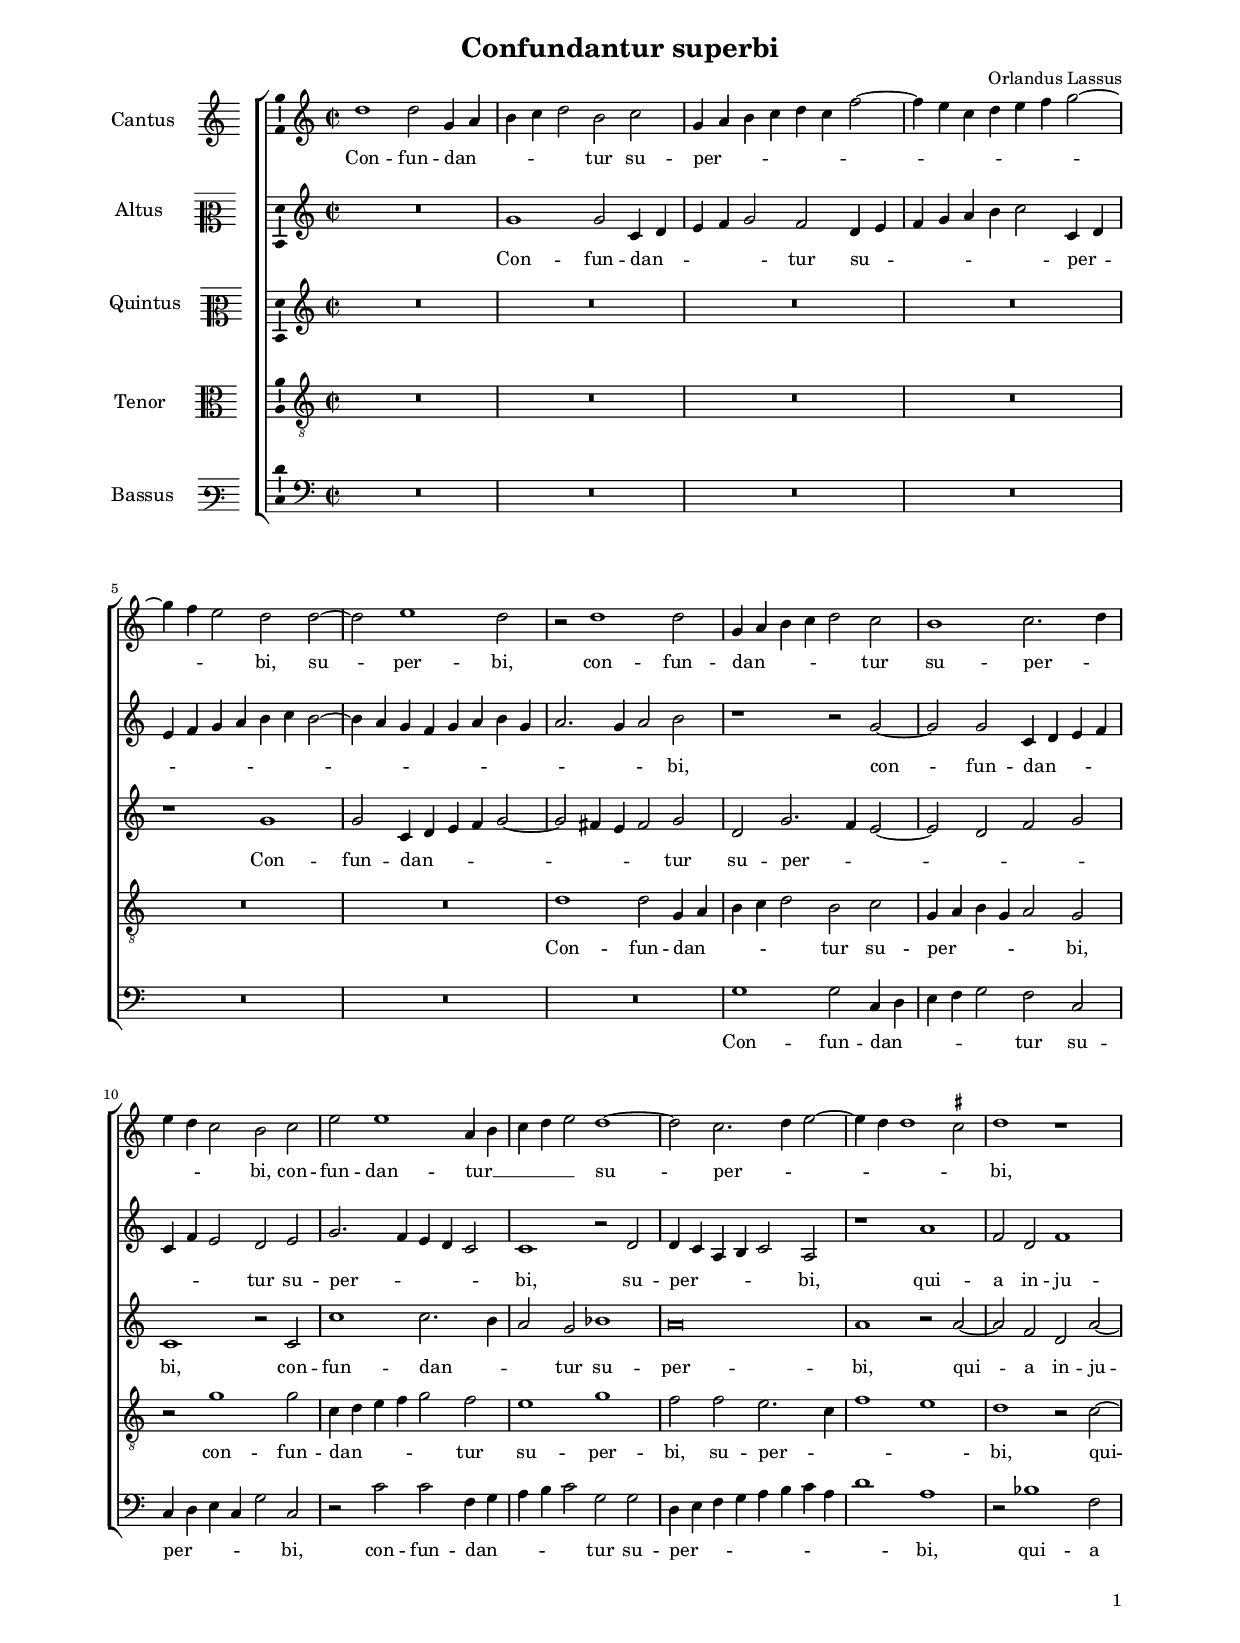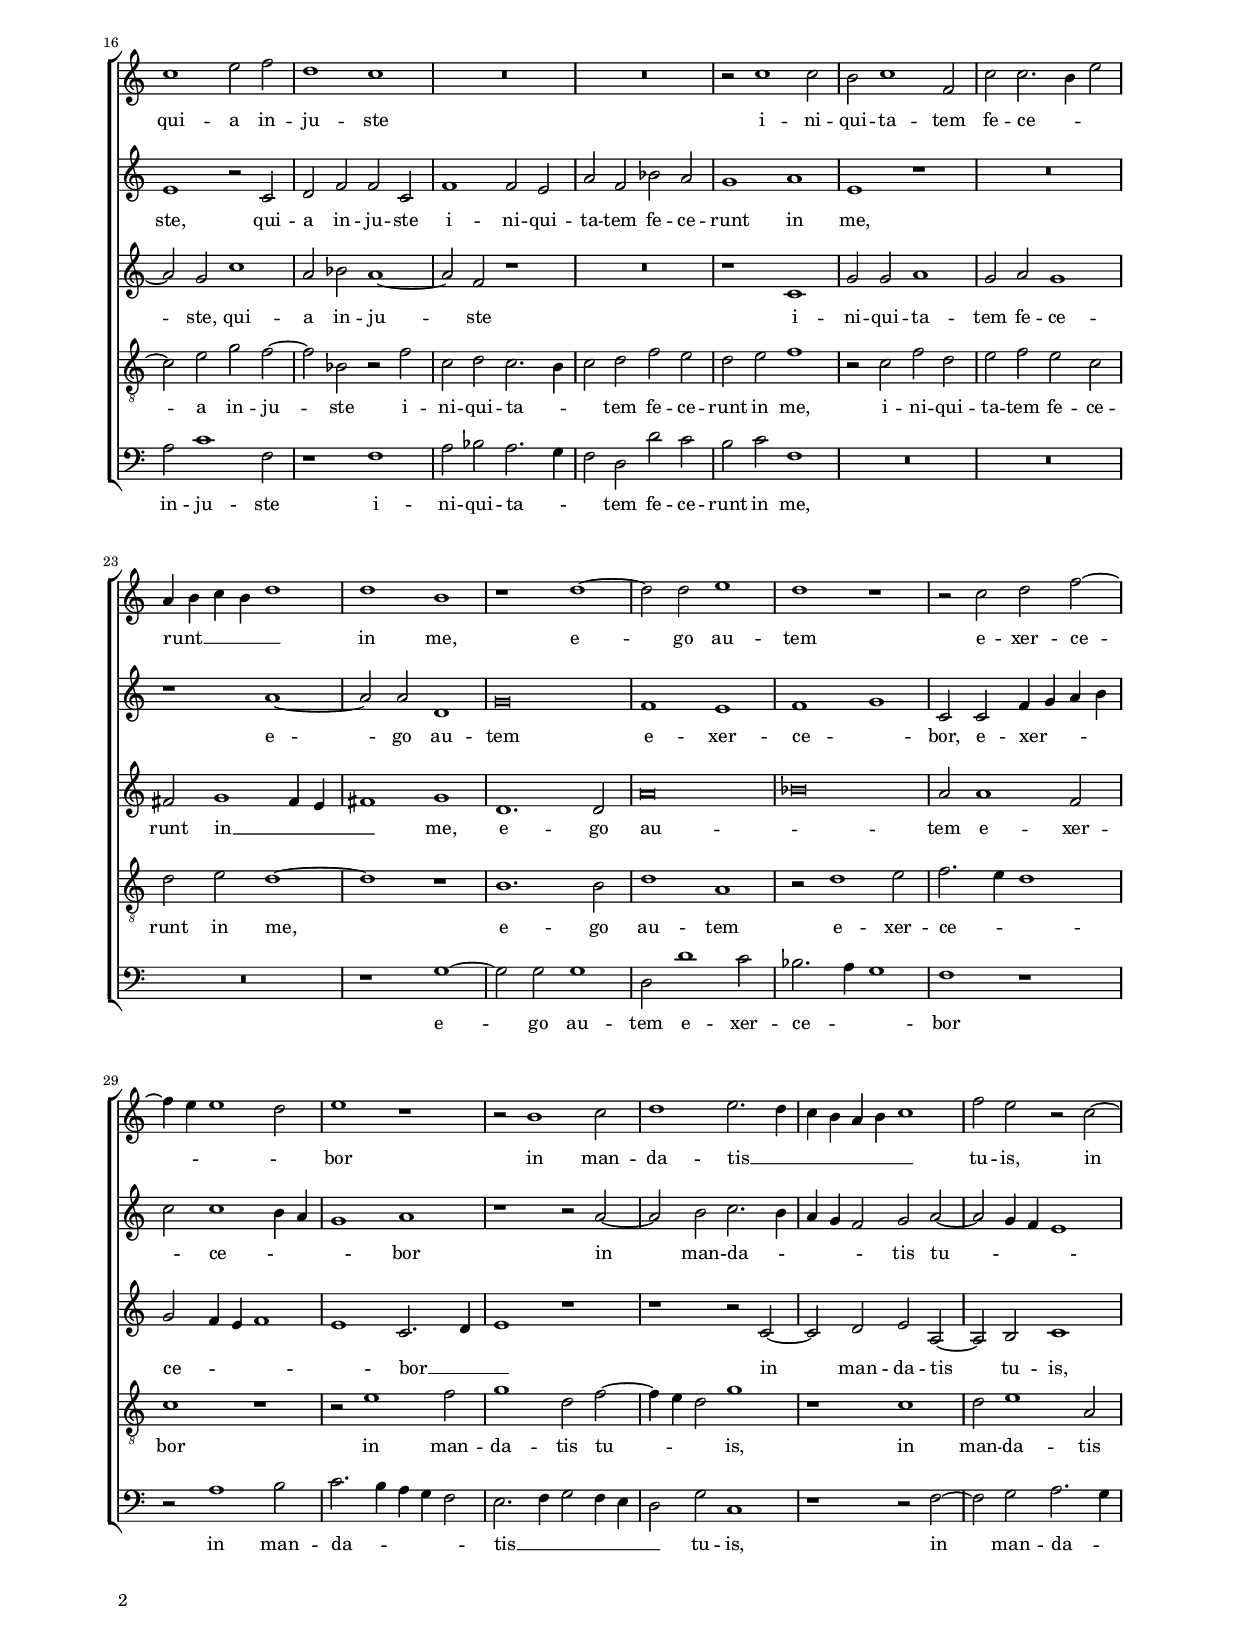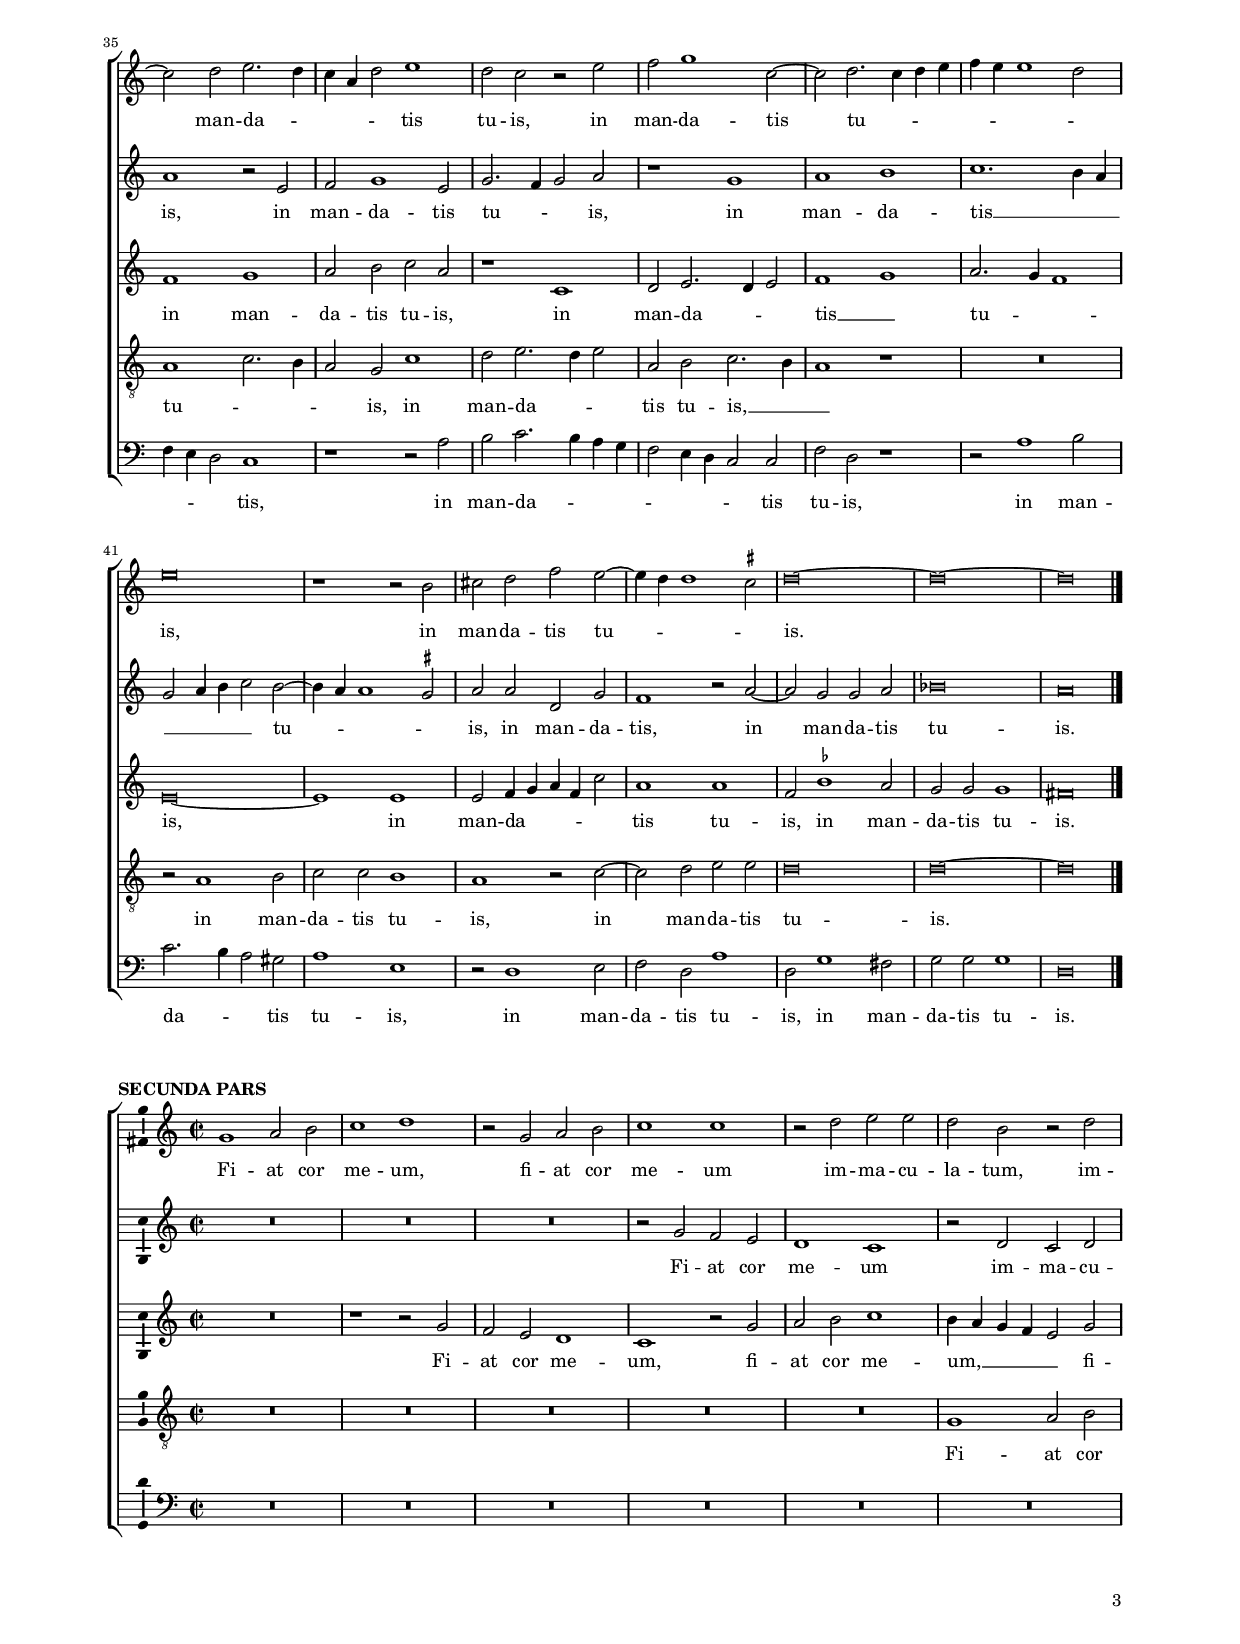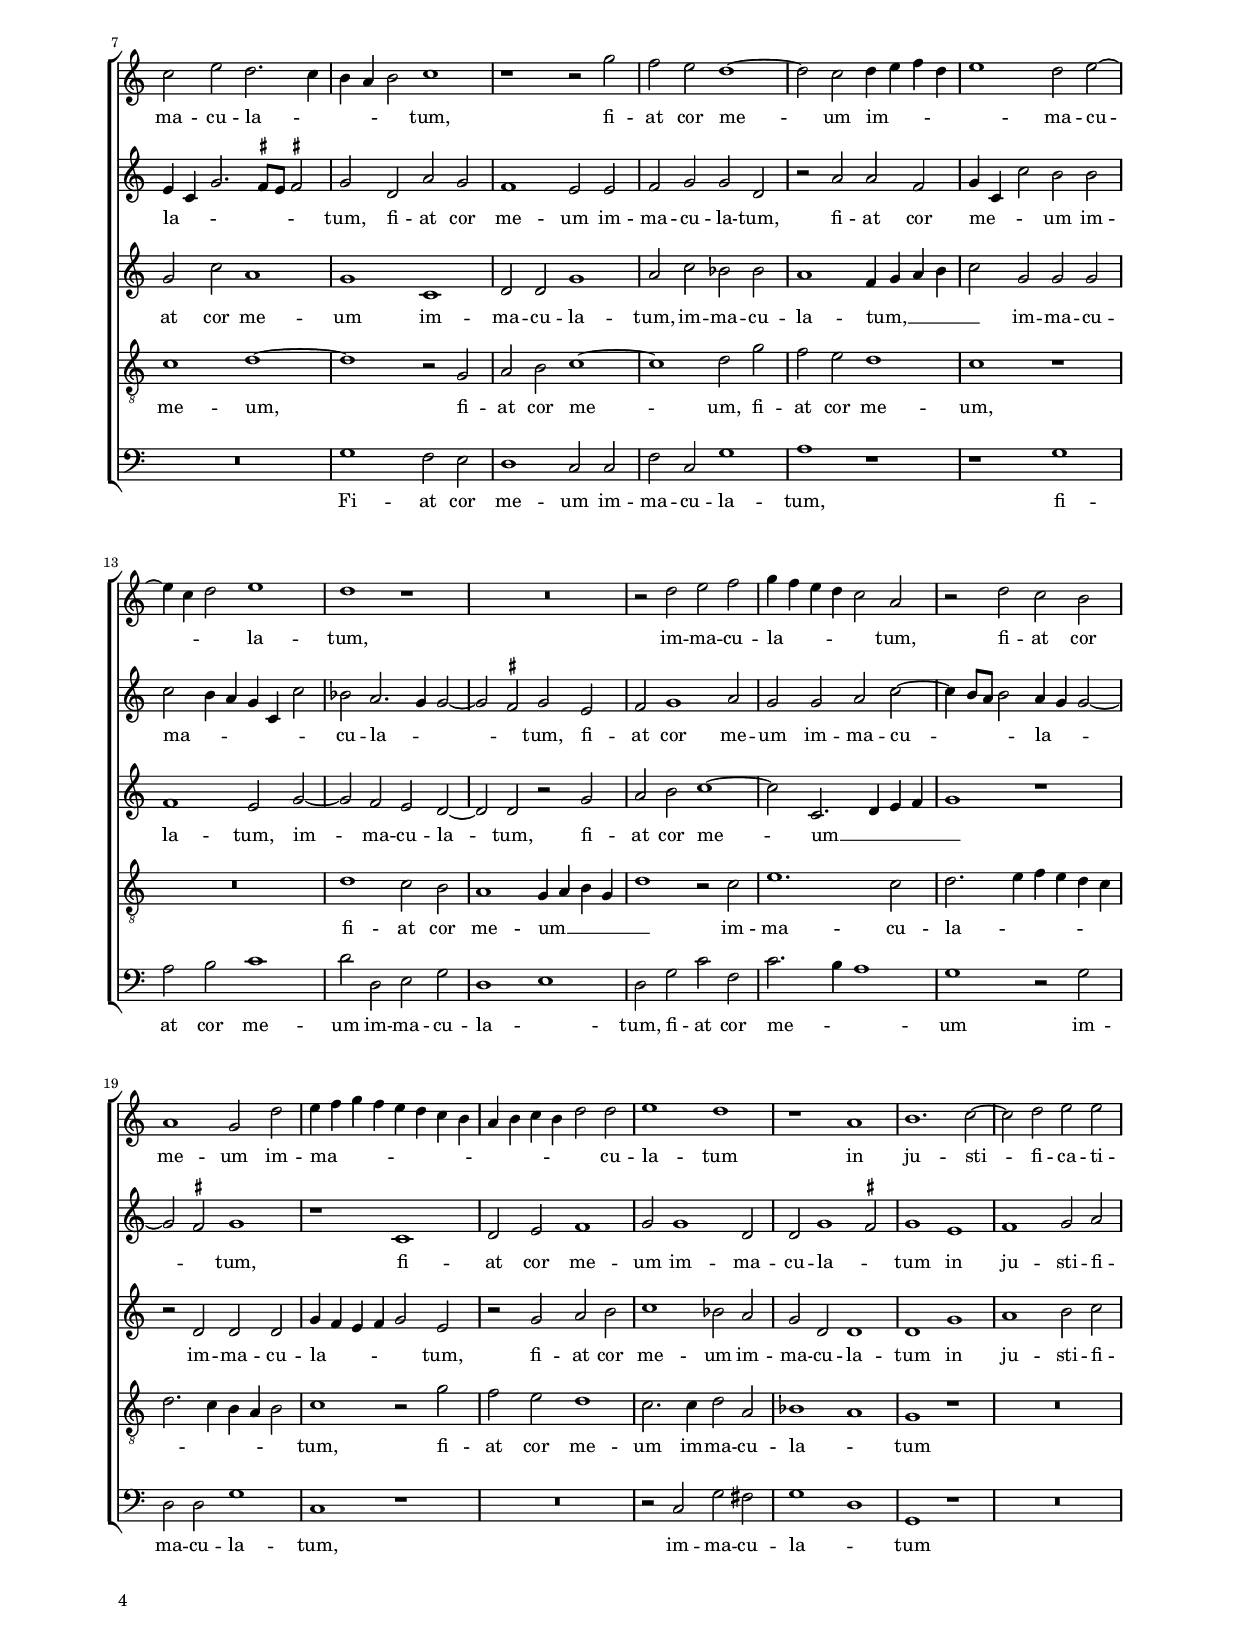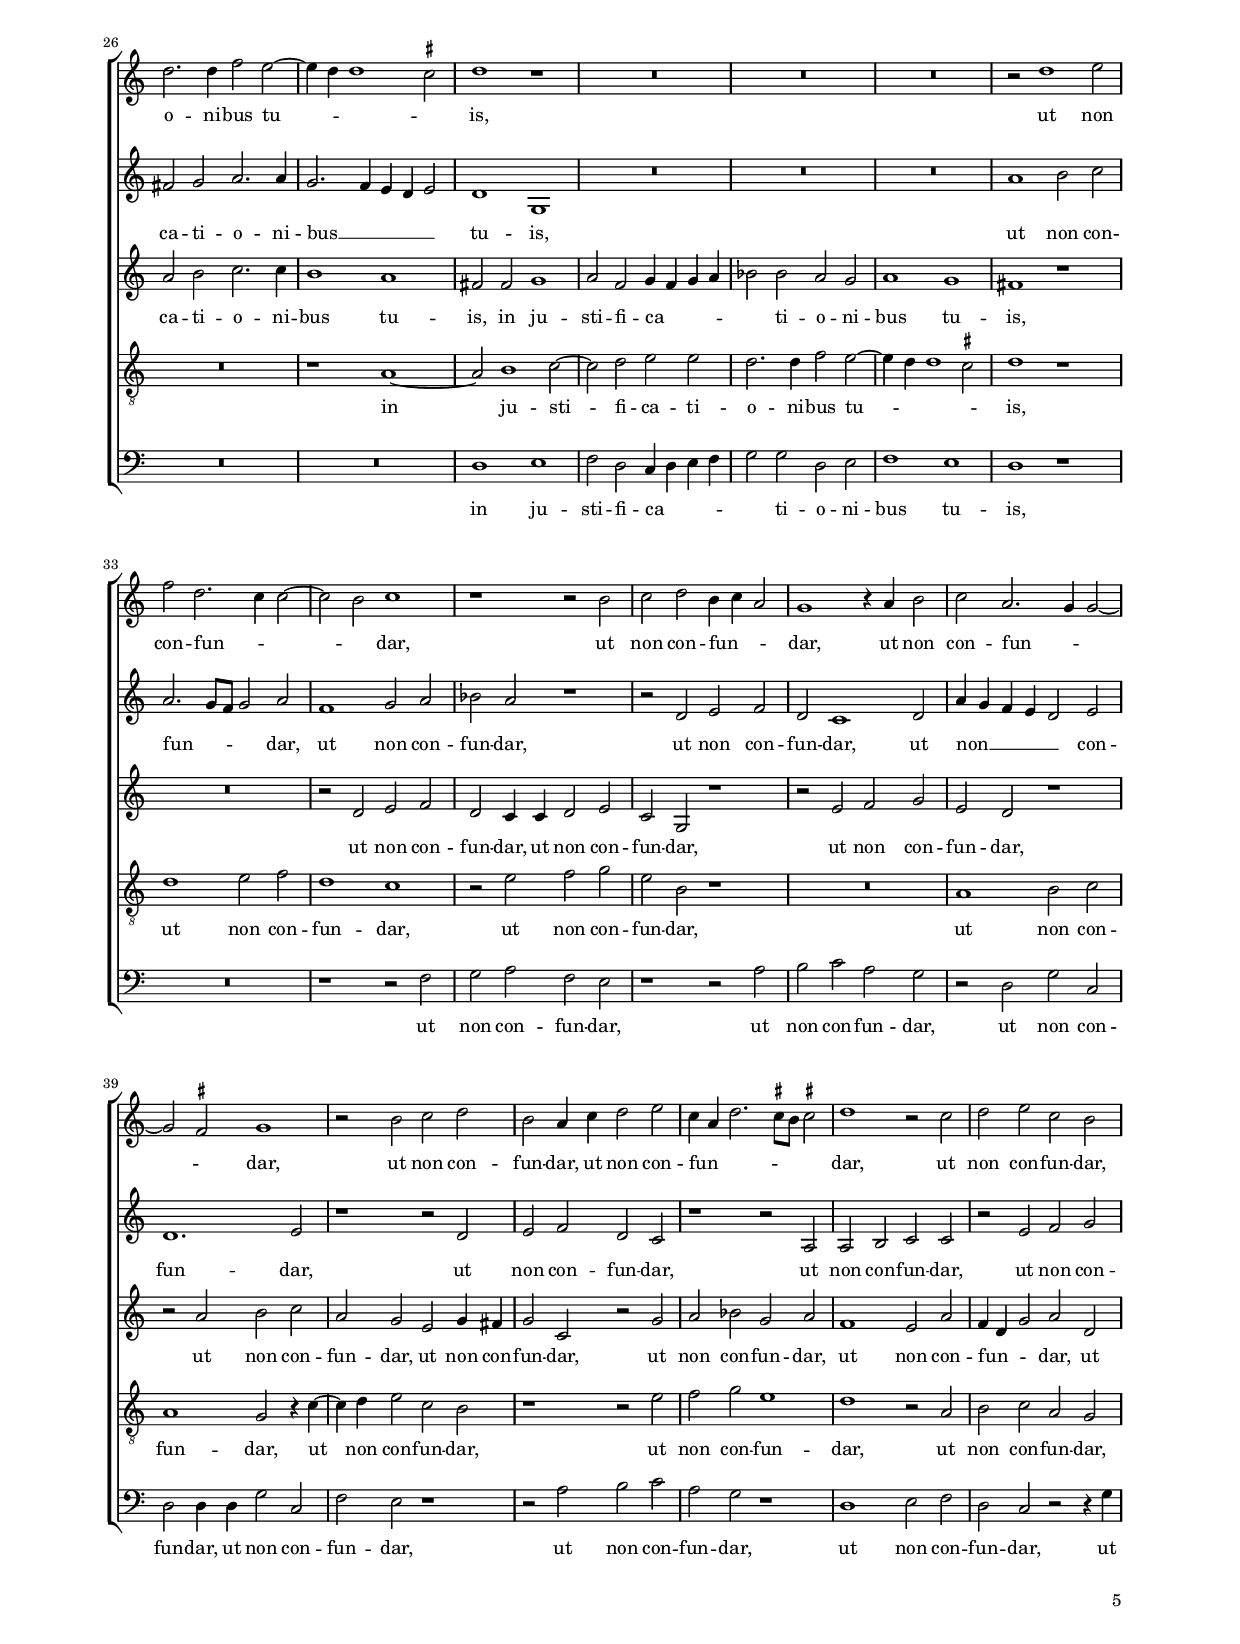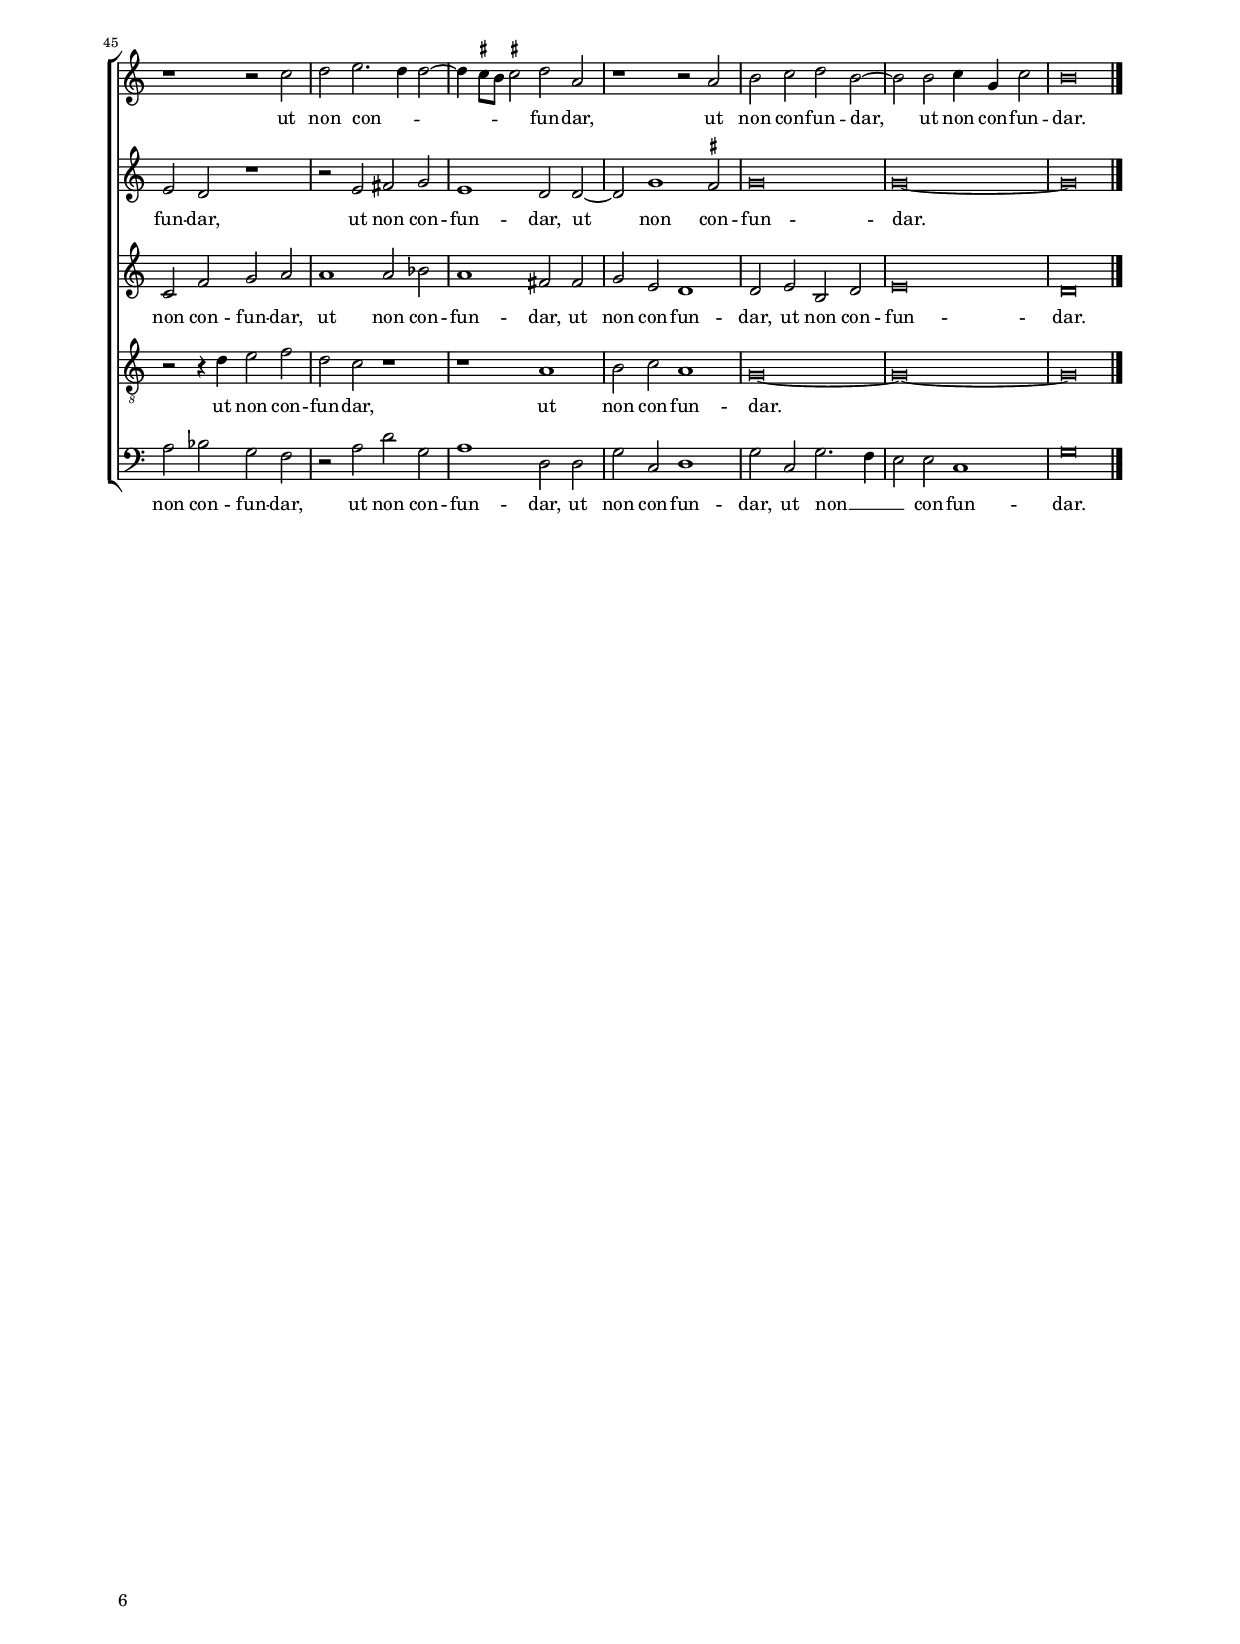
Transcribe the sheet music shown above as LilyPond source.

\header
{
  title="Confundantur superbi"
  composer="Orlandus Lassus"
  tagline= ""
}

\version "2.22.0"
\include "deutsch.ly"
#(set-global-staff-size 15)
#(ly:set-option 'point-and-click #f)

	
	ficta = { \once \set suggestAccidentals = ##t }
	
	forget = #(define-music-function (music) (ly:music?) #{
		\accidentalStyle forget
		$music
		\accidentalStyle default
		#})

    m = \melisma
    me = \melismaEnd

\paper
	{
	top-margin = 1.8 \cm
	bottom-margin = 1.2 \cm
	left-margin = 2 \cm
	right-margin = 2 \cm
	ragged-bottom = ##f
	ragged-last-bottom = ##t
	print-page-number = ##f
	score-system-spacing = #'((basic-distance . 16) (minimum-distance . 14) (padding . 5) (strechability . 150))
	system-system-spacing = #'((basic-distance . 16) (minimum-distance . 14) (padding . 5) (strechability . 150))
    oddFooterMarkup=\markup   \fill-line { "" \fromproperty #'page:page-number-string }
    evenFooterMarkup=\markup  \fill-line { \fromproperty #'page:page-number-string "" }
    last-bottom-spacing = #'((basic-distance . 12) (minimum-distance . 7) (padding . 4))
%	systems-per-page = 3
%	min-systems-per-page = 3
	}

global = {
	\key c \major
	\time 2/2 \set Score.measureLength = #(ly:make-moment 2/1)
	\skip 1*2*47 \bar "|."
	}
	

incipitcantus = \markup { \score {
	{
	\set Staff.instrumentName = \markup { \fontsize #1 "Cantus" }
	\key c \major
	\clef violin
	s4 \bar ""
	}
	\layout  {
	raggedright = ##t
	indent = 1.8 \cm
	line-width = 2.5 \cm
	\context { \Staff \remove Time_signature_engraver }
	}} \hspace #1 }
      
      
incipitaltus = \markup { \score {
	{
	\set Staff.instrumentName = \markup { \fontsize #1 "Altus" }
	\key c \major
	\clef mezzosoprano
	s4 \bar ""
	}
	\layout  {
	raggedright = ##t
	indent = 1.8 \cm
	line-width = 2.5 \cm
	\context { \Staff \remove Time_signature_engraver }
	}} \hspace #1 }
      
      
incipitquintus = \markup { \score {
	{
	\set Staff.instrumentName = \markup { \fontsize #1 "Quintus" }
	\key c \major
	\clef mezzosoprano
	s4 \bar ""
	}
	\layout  {
	raggedright = ##t
	indent = 1.8 \cm
	line-width = 2.5 \cm
	\context { \Staff \remove Time_signature_engraver }
	}} \hspace #1 }


incipittenor = \markup { \score {
	{
	\set Staff.instrumentName = \markup { \fontsize #1 "Tenor" }
	\key c \major
	\clef alto
	s4 \bar ""
	}
	\layout  {
	raggedright = ##t
	indent = 1.8 \cm
	line-width = 2.5 \cm
	\context { \Staff \remove Time_signature_engraver }
	}} \hspace #1 }
      
      
incipitbassus = \markup { \score {
	{
	\set Staff.instrumentName = \markup { \fontsize #1 "Bassus" }
	\key c \major
	\clef varbaritone
	s4 \bar ""
	}
	\layout  {
	raggedright = ##t
	indent = 1.8 \cm
	line-width = 2.5 \cm
	\context { \Staff \remove Time_signature_engraver }
	}} \hspace #1 }


cantus =  \relative c''
	{
	d1 d2 g,4 \m a
	h4 c d2 \me h c
	g4 \m a h c d c f2~
	f4 e c d e f g2~
%5
	g4 f e2 \me d d~ |
	d2 e1 d2
	r2 d1 d2
	g,4 \m a h c d2 \me c
	h1 c2. \m d4
%10
	e4 d c2 \me h c |
	e2 e1 a,4 \m h
	c4 d e2 \me d1~
	d2 c2. \m d4 e2~
	e4 d d1 \ficta cis2 \me
%15
	d1 r |
	c1 e2 f
	d1 c
	R\breve
	R\breve
%20
	r2 c1 c2 |
	h2 c1 f,2
	c'2 c2. \m h4 e2 \me
	a,4 \m h c h d1 \me
	d1 h
%25
	r1 d~ |
	d2 d e1
	d1 r
	r2 c d f~
	f4 \m e e1 d2 \me
%30
	e1 r |
	r2 h1 c2
	d1 e2. \m d4
	c4 h a h c1 \me
	f2 e r c~
%35
	c2 d e2. \m d4 |
	c4 a d2 \me e1
	d2 c r e
	f2 g1 c,2~
	c2 d2. \m c4 d e
%40
	f4 e e1 d2 \me |
	e\breve
	r1 r2 h
	cis2 d f e~
	e4 \m d d1 \ficta cis2 \me
%45
	d\breve~
	d\breve~
	d\breve |
	}


altus = \relative c'
    {
	R\breve
	g'1 g2 c,4 \m d
	e4 f g2 \me f d4 \m e
	f4 g a h c2 \me c,4 \m d
%5
	e4 f g a h c h2~ |
	h4 a g f g a h g
	a2. g4 a2 \me h
	r1 r2 g~
	g2 g c,4 \m d e f
%10
	c4 f e2 \me d e |
	g2. \m f4 e d c2 \me
	c1 r2 d
	d4 \m c a h c2 \me a
	r1 a'
%15
	f2 d f1 |
	e1 r2 c
	d2 f f c
	f1 f2 e
	a2 f b a
%20
	g1 a |
	e1 r
	R\breve
	r1 a~
	a2 a d,1
%25
	g\breve |
	f1 e
	f1 \m g \me
	c,2 c f4 \m g a h
	c2 \me c1 \m h4 a
%30
	g1 \me a |
	r1 r2 a~
	a2 h c2. \m h4
	a4 g f2 \me g a~
	a2 \m g4 f e1 \me
%35
	a1 r2 e |
	f2 g1 e2
	g2. \m f4 g2 \me a
	r1 g
	a1 h
%40
	c1. \m h4 a |
	g2 a4 h c2 \me h~
	h4 \m a a1 \ficta gis2 \me
	a2 a d, g
	f1 r2 a~
%45
	a2 g g a |
	b\breve
	a\breve |
	}


quintus = \relative c'
	{
	R\breve
	R\breve
	R\breve
	R\breve
%5
	r1 g' |
	g2 c,4 \m d e f g2~
	g2 fis4 e fis2 \me g
	d2 g2. \m f4 e2~
	e2 d f g \me
%10
	c,1 r2 c |
	c'1 c2. \m h4
	a2 \me g b1
	a\breve
	a1 r2 a~
%15
	a2 f d a'~ |
	a2 g c1
	a2 b a1~
	a2 f r1
	R\breve
%20
	r1 c |
	g'2 g a1
	g2 a g1
	fis2 g1 \m fis4 e
	fis1 \me g
%25
	d1. d2 |
	a'\breve \m
	b\breve \me
	a2 a1 f2
	g2 \m f4 e f1
	e \me c2. \m d4
%30
	e1 \me r |
	r1 r2 c~
	c2 d e a,~
	a2 h c1
	f1 g
%35
	a2 h c a |
	r1 c,
	d2 e2. \m d4 e2 \me
	f1 \m g \me
	a2. \m g4 f1 \me
%40
	e\breve~ |
	e1 e
	e2 f4 \m g a f c'2 \me
	a1 a
	f2 \ficta b1 a2
%45
	g2 g g1 |
	fis\breve |
	}


tenor = \relative c'
	{
	R\breve
	R\breve
	R\breve
	R\breve
%5
	R\breve
	R\breve
	d1 d2 g,4 \m a
	h4 c d2 \me h c
	g4 \m a h g a2 \me g
%10
	r2 g'1 g2 |
	c,4 \m d e f g2 \me f
	e1 g
	f2 f e2. \m c4
	f1 e \me
%15
	d1 r2 c~ |
	c2 e g f~
	f2 b, r f'
	c2 d c2. \m h4
	c2 \me d f e
%20
	d2 e f1 |
	r2 c f d
	e2 f e c
	d2 e d1~
	d1 r
%25
	h1. h2 |
	d1 a
	r2 d1 e2
	f2. \m e4 d1 \me
	c1 r
%30
	r2 e1 f2 |
	g1 d2 f~
	f4 \m e d2 \me g1
	r1 c,
	d2 e1 a,2
%35
	a1 \m c2. h4 |
	a2 \me g c1
	d2 e2. \m d4 e2 \me
	a,2 h c2. \m h4
	a1 \me r
%40
	R\breve |
	r2 a1 h2
	c2 c h1
	a1 r2 c~
	c2 d e e
%45
	d\breve |
	d\breve~
	d\breve |
	}


bassus = \relative c
	{
	R\breve
	R\breve
	R\breve
	R\breve
%5
	R\breve
	R\breve
	R\breve
	g'1 g2 c,4 \m d
	e4 f g2 \me f c
%10
	c4 \m d e c g'2 \me c, |
	r2 c' c f,4 \m g
	a4 h c2 \me g g
	d4 \m e f g a h c a
	d1 \me a
%15
	r2 b1 f2 |
	a2 c1 f,2
	r1 f
	a2 b a2. \m g4
	f2 \me d d' c
%20
	h2 c f,1 |
	R\breve
	R\breve
	R\breve
	r1 g~
%25
	g2 g g1 |
	d2 d'1 c2
	b2. \m a4 g1 \me
	f1 r
	r2 a1 h2
%30
	c2. \m h4 a g f2 \me |
	e2. \m f4 g2 f4 e
	d2 \me g c,1
	r1 r2 f~
	f2 g a2. \m g4
%35
	f4 e d2 \me c1 |
	r1 r2 a'
	h2 c2. \m h4 a g
	f2 e4 d c2 \me c
	f2 d r1
%40
	r2 a'1 h2 |
	c2. \m h4 a2 \me gis
	a1 e
	r2 d1 e2
	f2 d a'1
%45
	d,2 g1 fis2 |
	g2 g g1
	d\breve |
	}


lyricscantus = \lyricmode {
	Con -- fun -- dan -- tur su -- per -- bi,
	su -- per -- bi,
	con -- fun -- dan -- tur su -- per -- bi,
	con -- fun -- dan -- tur __ su -- per -- bi,
	qui -- a in -- ju -- ste
	i -- ni -- qui -- ta -- tem fe -- ce -- runt __ in me,
	e -- go au -- tem e -- xer -- ce -- bor in man -- da -- tis __ tu -- is,
	in man -- da -- tis tu -- is,
	in man -- da -- tis tu -- is,
	in man -- da -- tis tu -- is.
	}


lyricsaltus = \lyricmode {
	Con -- fun -- dan -- tur su -- per -- bi,
	con -- fun -- dan -- tur su -- per -- bi,
	su -- per -- bi,
	qui -- a in -- ju -- ste,
	qui -- a in -- ju -- ste
	i -- ni -- qui -- ta -- tem fe -- ce -- runt in me,
	e -- go au -- tem e -- xer -- ce -- bor,
	e -- xer -- ce -- bor in man -- da -- tis tu -- is,
	in man -- da -- tis tu -- is,
	in man -- da -- tis __ tu -- is,
	in man -- da -- tis,
	in man -- da -- tis tu -- is.
	}


lyricsquintus = \lyricmode {
	Con -- fun -- dan -- tur su -- per -- bi,
	con -- fun -- dan -- tur su -- per -- bi,
	qui -- a in -- ju -- ste,
	qui -- a in -- ju -- ste
	i -- ni -- qui -- ta -- tem fe -- ce -- runt in __ me,
	e -- go au -- tem e -- xer -- ce -- bor __
	in man -- da -- tis tu -- is,
	in man -- da -- tis tu -- is,
	in man -- da -- tis __ tu -- is,
	in man -- da -- tis tu -- is,
	in man -- da -- tis tu -- is.
	}


lyricstenor = \lyricmode {
	Con -- fun -- dan -- tur su -- per -- bi,
	con -- fun -- dan -- tur su -- per -- bi,
	su -- per -- bi,
	qui -- a in -- ju -- ste
	i -- ni -- qui -- ta -- tem fe -- ce -- runt in me,
	i -- ni -- qui -- ta -- tem fe -- ce -- runt in me,
	e -- go au -- tem e -- xer -- ce -- bor
	in man -- da -- tis tu -- is,
	in man -- da -- tis tu -- is,
	in man -- da -- tis tu -- is, __
	in man -- da -- tis tu -- is,
	in man -- da -- tis tu -- is.
	}


lyricsbassus = \lyricmode {
	Con -- fun -- dan -- tur su -- per -- bi,
	con -- fun -- dan -- tur su -- per -- bi,
	qui -- a in -- ju -- ste
	i -- ni -- qui -- ta -- tem fe -- ce -- runt in me,
	e -- go au -- tem e -- xer -- ce -- bor
	in man -- da -- tis __ tu -- is,
	in man -- da -- tis,
	in man -- da -- tis tu -- is,
	in man -- da -- tis tu -- is,
	in man -- da -- tis tu -- is,
	in man -- da -- tis tu -- is.
	}


\score
{   \transpose c c {
	\new ChoirStaff \with { \override StaffGrouper.staff-staff-spacing.basic-distance = #12 }
	<<
	
	\new Staff << \global
	\new Voice="v1" {
		\set Staff.instrumentName=\incipitcantus
		\set Staff.midiInstrument = "reed organ"
		\clef violin
		\cantus }
	\new Lyrics \lyricsto "v1" {\lyricscantus }
	>>

	
	\new Staff << \global
	\new Voice="v2" {
		\set Staff.instrumentName=\incipitaltus
		\set Staff.midiInstrument = "reed organ"
		\clef violin 
		\altus}
	\new Lyrics \lyricsto "v2" {\lyricsaltus }
	>>


	\new Staff << \global
	\new Voice="v5" {
		\set Staff.instrumentName=\incipitquintus
		\set Staff.midiInstrument = "reed organ"
		\clef violin
		\quintus}
	\new Lyrics \lyricsto "v5" {\lyricsquintus }
	>>


	\new Staff << \global
	\new Voice="v3" {
		\set Staff.instrumentName=\incipittenor
		\set Staff.midiInstrument = "reed organ"
		\clef "G_8"
		\tenor }
	\new Lyrics \lyricsto "v3" {\lyricstenor }
	>>
	
	
	\new Staff << \global
	\new Voice="v4" {
		\set Staff.instrumentName=\incipitbassus
		\set Staff.midiInstrument = "reed organ"
		\clef bass 
		\bassus }
	\new Lyrics \lyricsto "v4" {\lyricsbassus}
	>>
	
	>>
    } % transpose
		
	\layout
	{
	indent = 2.5 \cm
	\context { \Staff \override TimeSignature.break-visibility = #end-of-line-invisible }
	\context { \Lyrics \override VerticalAxisGroup.nonstaff-relatedstaff-spacing.padding = #1.4 }
%	\context { \Lyrics \override LyricText.font-size = #1 }
	\context { \Staff \consists "Ambitus_engraver" }
	\context { \Score \override BarNumber.padding = #2 }
	\context { \Voice \override NoteHead.style = #'baroque }
	}

\midi
	{
    	\tempo 2 = 90
	}
	
}

%%%%%%%%%%%%%%%%%%%%  PARS SECUNDA


global = {
	\key c \major
	\time 2/2 \set Score.measureLength = #(ly:make-moment 2/1)
	\skip 1*2*51 \bar "|."
	}


cantus =  \relative c''
	{
	g1 a2 h
	c1 d
	r2 g, a h
	c1 c
%5
	r2 d e e |
	d2 h r d
	c2 e d2. \m c4
	h4 a h2 \me c1
	r1 r2 g'
%10
	f2 e d1~ |
	d2 c d4 \m e f d
	e1 \me d2 e~
	e4 \m c d2 \me e1
	d1 r
%15
	R\breve |
	r2 d e f
	g4 \m f e d c2 \me a
	r2 d c h
	a1 g2 d'
%20
	e4 \m f g f e d c h |
	a4 h c h d2 \me d
	e1 d
	r1 a
	h1. c2~
%25
	c2 d e e |
	d2. d4 f2 e~
	e4 \m d d1 \ficta cis2 \me
	d1 r
	R\breve
%30
	R\breve |
	R\breve
	r2 d1 e2
	f2 d2. \m c4 c2~
	c2 h \me c1
%35
	r1 r2 h |
	c2 d h4 \m c a2 \me
	g1 r4 a h2
	c2 a2. \m g4 g2~
	g2 \ficta fis \me g1
%40
	r2 h c d |
	h2 a4 c d2 e
	c4 \m a d2. \ficta cis8 h \ficta cis!2 \me
	d1 r2 c
	d2 e c h
%45
	r1 r2 c |
	d2 e2. \m d4 d2~
	d4 \ficta cis8 h \ficta cis!2 \me d a
	r1 r2 a
	h2 c d h~
%50
	h2 h c4 g c2 |
	h\breve |
	}


altus = \relative c'
    {
	R\breve
	R\breve
	R\breve
	r2 g' f e
%5
	d1 c |
	r2 d c d
	e4 \m c g'2. \ficta fis8 e \ficta fis!2 \me
	g2 d a' g
	f1 e2 e
%10
	f2 g g d |
	r2 a' a f
	g4 \m c, c'2 \me h h
	c2 \m h4 a g c, c'2 \me
	b2 a2. \m g4 g2~
%15
	g2 \ficta fis2 \me g e |
	f2 g1 a2
	g2 g a c~
	c4 \m h8 a h2 \me a4 \m g g2~
	g2 \ficta fis \me g1
%20
	r1 c, |
	d2 e f1
	g2 g1 d2
	d2 g1 \m \ficta fis2 \me
	g1 e
%25
	f1 g2 a |
	fis2 g a2. a4
	g2. \m f4 e d e2 \me
	d1 g,
	R\breve
%30
	R\breve |
	R\breve
	a'1 h2 c
	a2. \m g8 f g2 \me a
	f1 g2 a
%35
	b2 a r1 |
	r2 d, e f
	d2 c1 d2
	a'4 \m g f e d2 \me e
	d1. e2
%40
	r1 r2 d |
	e2 f d c
	r1 r2 a
	a2 h c c
	r2 e f g
%45
	e2 d r1 |
	r2 e fis g
	e1 d2 d~
	d2 g1 \ficta fis2
	g\breve
%50
	g\breve~ |
	g\breve |
	}


quintus = \relative c'
	{
	R\breve
	r1 r2 g'
	f2 e d1
	c1 r2 g'
%5
	a2 h c1 |
	h4 \m a g f e2 \me g
	g2 c a1
	g1 c,
	d2 d g1
%10
	a2 c b b |
	a1 f4 \m g a h
	c2 \me g g g
	f1 e2 g~
	g2 f e d~
%15
	d2 d r g |
	a2 h c1~
	c2 c,2. \m d4 e f
	g1 \me r
	r2 d d d
%20
	g4 \m f e f g2 \me e |
	r2 g a h
	c1 b2 a
	g2 d d1
	d1 g
%25
	a1 h2 c |
	a2 h c2. c4
	h1 a
	fis2 fis g1
	a2 f g4 \m f g a
%30
	b2 \me b a g |
	a1 g
	fis1 r
	R\breve
	r2 d e f
%35
	d2 c4 c d2 e |
	c2 g r1
	r2 e' f g
	e2 d r1
	r2 a' h c
%40
	a2 g e g4 fis |
	g2 c, r g'
	a2 b g a
	f1 e2 a
	f4 \m d g2 \me a d,
%45
	c2 f g a |
	a1 a2 b
	a1 fis2 fis
	g2 e d1
	d2 e h d
%50
	e\breve |
	d\breve |
	}


tenor = \relative c'
	{
	R\breve
	R\breve
	R\breve
	R\breve
%5
	R\breve |
	g1 a2 h
	c1 d~
	d1 r2 g,
	a2 h c1~
%10
	c1 d2 g |
	f2 e d1
	c1 r
	R\breve
	d1 c2 h
%15
	a1 g4 \m a h g |
	d'1 \me r2 c
	e1. c2
	d2. \m e4 f e d c
	d2. c4 h a h2 \me
%20
	c1 r2 g' |
	f2 e d1
	c2. c4 d2 a
	b1 \m a \me
	g1 r
%25
	R\breve |
	R\breve
	r1 a~
	a2 h1 c2~
	c2 d e e
%30
	d2. d4 f2 e~ |
	e4 \m d d1 \ficta cis2 \me
	d1 r
	d1 e2 f
	d1 c
%35
	r2 e f g |
	e2 h r1
	R\breve
	a1 h2 c
	a1 g2 r4 c~
%40
	c4 d e2 c h |
	r1 r2 e
	f2 g e1
	d1 r2 a
	h2 c a g
%45
	r2 r4 d' e2 f |
	d2 c r1
	r1 a
	h2 c a1
	g\breve~
%50
	g\breve~ |
	g\breve |
	}


bassus = \relative c
	{
	R\breve
	R\breve
	R\breve
	R\breve
%5
	R\breve |
	R\breve
	R\breve
	g'1 f2 e
	d1 c2 c
%10
	f2 c g'1 |
	a1 r
	r1 g
	a2 h c1
	d2 d, e g
%15
	d1 \m e \me |
	d2 g c f,
	c'2. \m h4 a1 \me
	g1 r2 g
	d2 d g1
%20
	c,1 r |
	R\breve
	r2 c g' fis
	g1 \m d \me
	g,1 r
%25
	R\breve |
	R\breve
	R\breve
	d'1 e
	f2 d c4 \m d e f
%30
	g2 \me g d e |
	f1 e
	d1 r
	R\breve
	r1 r2 f
%35
	g2 a f e |
	r1 r2 a
	h2 c a g
	r2 d g c,
	d2 d4 d g2 c,
%40
	f2 e r1 |
	r2 a h c
	a2 g r1
	d1 e2 f
	d2 c r r4 g'
%45
	a2 b g f |
	r2 a d g,
	a1 d,2 d
	g2 c, d1
	g2 c, g'2. \m f4
%50
	e2 \me e c1 |
	g'\breve |
	}


lyricscantus = \lyricmode {
	Fi -- at cor me -- um,
	fi -- at cor me -- um im -- ma -- cu -- la -- tum,
	im -- ma -- cu -- la -- tum,
	fi -- at cor me -- um im -- ma -- cu -- la -- tum,
	im -- ma -- cu -- la -- tum,
	fi -- at cor me -- um im -- ma -- cu -- la -- tum
	in ju -- sti -- fi -- ca -- ti -- o -- ni -- bus tu -- is,
	ut non con -- fun -- dar,
	ut non con -- fun -- dar,
	ut non con -- fun -- dar,
	ut non con -- fun -- dar,
	ut non con -- fun -- dar,
	ut non con -- fun -- dar,
	ut non con -- fun -- dar,
	ut non con -- fun -- dar,
	ut non con -- fun -- dar.
	}


lyricsaltus = \lyricmode {
	Fi -- at cor me -- um im -- ma -- cu -- la -- tum,
	fi -- at cor me -- um im -- ma -- cu -- la -- tum,
	fi -- at cor me -- um im -- ma -- cu -- la -- tum,
	fi -- at cor me -- um im -- ma -- cu -- la -- tum,
	fi -- at cor me -- um im -- ma -- cu -- la -- tum
	in ju -- sti -- fi -- ca -- ti -- o -- ni -- bus __ tu -- is,
	ut non con -- fun -- dar,
	ut non con -- fun -- dar,
	ut non con -- fun -- dar,
	ut non __ con -- fun -- dar,
	ut non con -- fun -- dar,
	ut non con -- fun -- dar,
	ut non con -- fun -- dar,
	ut non con -- fun -- dar,
	ut non con -- fun -- dar.
	}


lyricsquintus = \lyricmode {
	Fi -- at cor me -- um,
	fi -- at cor me -- um, __
	fi -- at cor me -- um im -- ma -- cu -- la -- tum,
	im -- ma -- cu -- la -- tum, __
	im -- ma -- cu -- la -- tum,
	im -- ma -- cu -- la -- tum,
	fi -- at cor me -- um __ im -- ma -- cu -- la -- tum,
	fi -- at cor me -- um im -- ma -- cu -- la -- tum
	in ju -- sti -- fi -- ca -- ti -- o -- ni -- bus tu -- is,
	in ju -- sti -- fi -- ca -- ti -- o -- ni -- bus tu -- is,
	ut non con -- fun -- dar,
	ut non con -- fun -- dar,
	ut non con -- fun -- dar,
	ut non con -- fun -- dar,
	ut non con -- fun -- dar,
	ut non con -- fun -- dar,
	ut non con -- fun -- dar,
	ut non con -- fun -- dar,
	ut non con -- fun -- dar,
	ut non con -- fun -- dar,
	ut non con -- fun -- dar.
	}


lyricstenor = \lyricmode {
	Fi -- at cor me -- um,
	fi -- at cor me -- um,
	fi -- at cor me -- um,
	fi -- at cor me -- um __ im -- ma -- cu -- la -- tum,
	fi -- at cor me -- um im -- ma -- cu -- la -- tum
	in ju -- sti -- fi -- ca -- ti -- o -- ni -- bus tu -- is,
	ut non con -- fun -- dar,
	ut non con -- fun -- dar,
	ut non con -- fun -- dar,
	ut non con -- fun -- dar,
	ut non con -- fun -- dar,
	ut non con -- fun -- dar,
	ut non con -- fun -- dar,
	ut non con -- fun -- dar.
	}
	
	
lyricsbassus = \lyricmode {
	Fi -- at cor me -- um im -- ma -- cu -- la -- tum,
	fi -- at cor me -- um im -- ma -- cu -- la -- tum,
	fi -- at cor me -- um im -- ma -- cu -- la -- tum,
	im -- ma -- cu -- la -- tum
	in ju -- sti -- fi -- ca -- ti -- o -- ni -- bus tu -- is,
	ut non con -- fun -- dar,
	ut non con -- fun -- dar,
	ut non con -- fun -- dar,
	ut non con -- fun -- dar,
	ut non con -- fun -- dar,
	ut non con -- fun -- dar,
	ut non con -- fun -- dar,
	ut non con -- fun -- dar,
	ut non con -- fun -- dar,
	ut non __ con -- fun -- dar.
	}


\score
{   \transpose c c {
	\new ChoirStaff \with { \override StaffGrouper.staff-staff-spacing.basic-distance = #12 }
	<<

	\new Staff <<\global
	\new Voice="v1" {
	  %\set Staff.instrumentName=Cantus
		\set Staff.midiInstrument = "reed organ"
		\clef violin
		\cantus }
	\new Lyrics \lyricsto "v1" {\lyricscantus }
	>>


	\new Staff << \global
	\new Voice="v2" {
	  %\set Staff.instrumentName=Altus
		\set Staff.midiInstrument = "reed organ"
		\clef violin 
		\altus}
	\new Lyrics \lyricsto "v2" {\lyricsaltus }
	>>


	\new Staff << \global
	\new Voice="v5" {
	  %\set Staff.instrumentName=Quintus
		\set Staff.midiInstrument = "reed organ"
		\clef violin
		\quintus}
	\new Lyrics \lyricsto "v5" {\lyricsquintus }
	>>


	\new Staff <<\global
	\new Voice="v3" {
	  %\set Staff.instrumentName=Tenor
		\set Staff.midiInstrument = "reed organ"
		\clef "G_8"
		\tenor }
	\new Lyrics \lyricsto "v3" {\lyricstenor }
	>>


	\new Staff <<\global
	\new Voice="v4" {
	  %\set Staff.instrumentName=Bassus
		\set Staff.midiInstrument = "reed organ"
		\clef bass
		\bassus }
	\new Lyrics \lyricsto "v4" {\lyricsbassus}
	>>
	
	>>
}    % transpose

	\layout
	{
	indent = 0 \cm
	\context { \Staff \override TimeSignature.break-visibility = #end-of-line-invisible }
	\context { \Lyrics \override VerticalAxisGroup.nonstaff-relatedstaff-spacing.padding = #1.4 }
%	\context { \Lyrics \override LyricText.font-size = #1 }
	\context { \Staff \consists "Ambitus_engraver" }
	\context { \Score \override BarNumber.padding = #2 }
	\context { \Voice \override NoteHead.style = #'baroque }
	}

    \header { piece = \markup { \raise #2 \bold "SECUNDA PARS"} }

\midi
	{
    	\tempo 2 = 90
	}
	
}

% EOF
